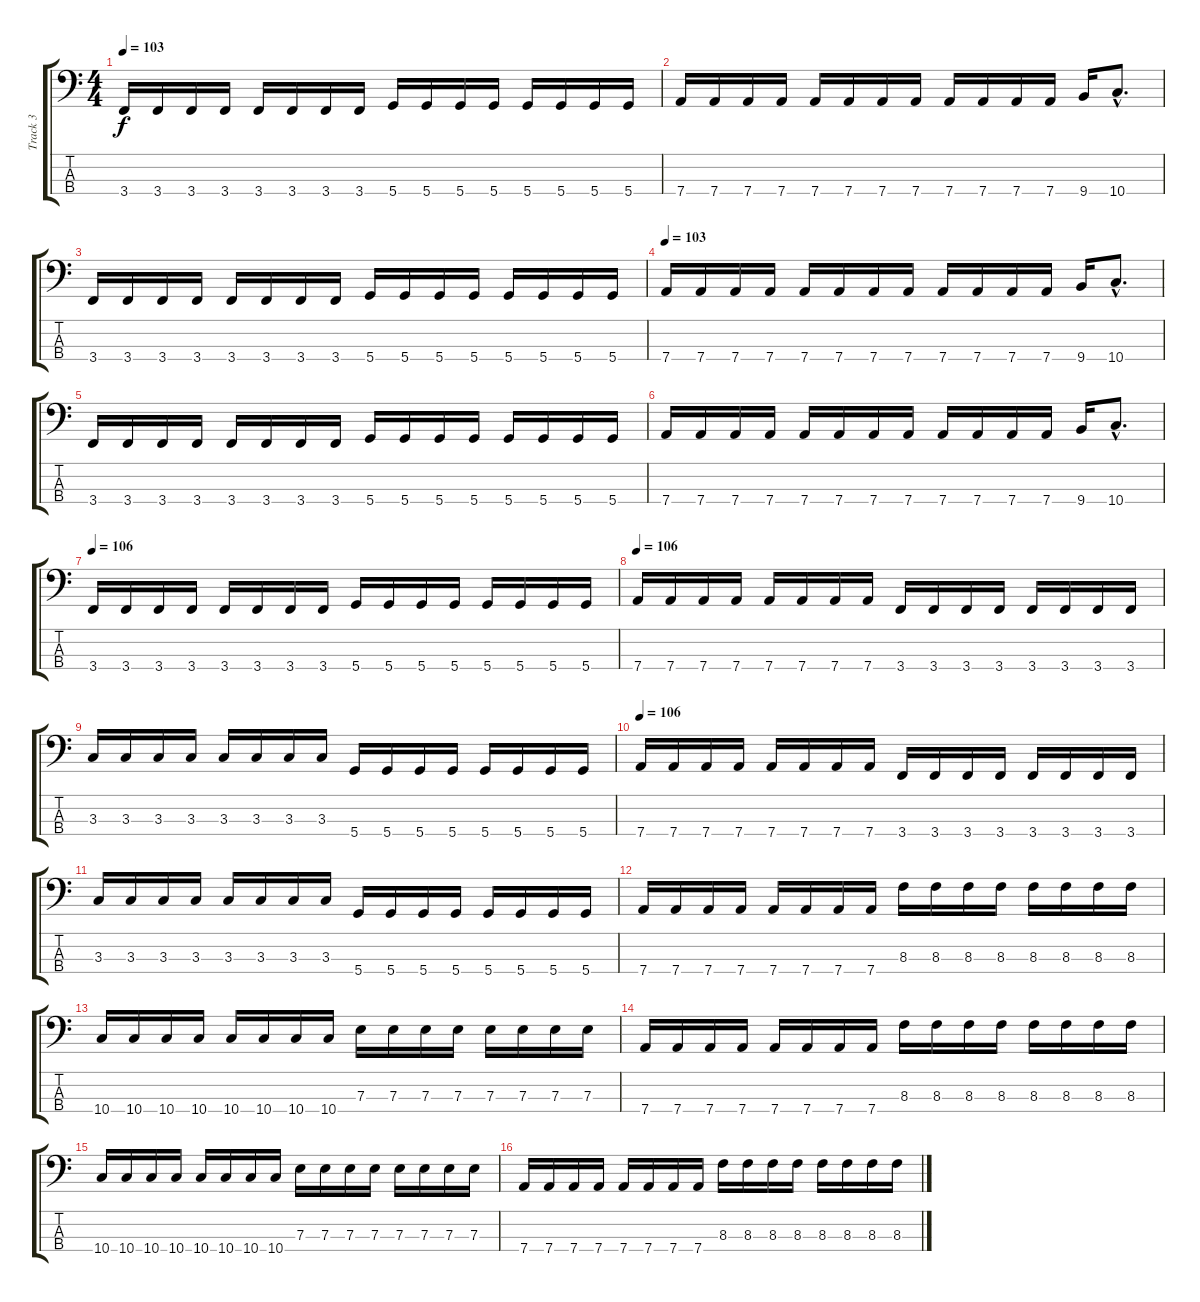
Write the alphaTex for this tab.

\track ("Track 3" "Track 3") {instrument electricbasspick}
\staff {score tabs}
\tuning (G2 D2 A1 D1) {hide}
\ts (4 4)
\tempo 103
\clef f4
\ks c
3.4.16{dy f} 3.4.16 3.4.16 3.4.16 3.4.16 3.4.16 3.4.16 3.4.16 5.4.16 5.4.16 5.4.16 5.4.16 5.4.16 5.4.16 5.4.16 5.4.16 |
7.4.16 7.4.16 7.4.16 7.4.16 7.4.16 7.4.16 7.4.16 7.4.16 7.4.16 7.4.16 7.4.16 7.4.16 9.4.16 10.4{hac}.8{d} |
3.4.16 3.4.16 3.4.16 3.4.16 3.4.16 3.4.16 3.4.16 3.4.16 5.4.16 5.4.16 5.4.16 5.4.16 5.4.16 5.4.16 5.4.16 5.4.16 |
\tempo 103
7.4.16 7.4.16 7.4.16 7.4.16 7.4.16 7.4.16 7.4.16 7.4.16 7.4.16 7.4.16 7.4.16 7.4.16 9.4.16 10.4{hac}.8{d} |
3.4.16 3.4.16 3.4.16 3.4.16 3.4.16 3.4.16 3.4.16 3.4.16 5.4.16 5.4.16 5.4.16 5.4.16 5.4.16 5.4.16 5.4.16 5.4.16 |
7.4.16 7.4.16 7.4.16 7.4.16 7.4.16 7.4.16 7.4.16 7.4.16 7.4.16 7.4.16 7.4.16 7.4.16 9.4.16 10.4{hac}.8{d} |
\tempo 106
3.4.16 3.4.16 3.4.16 3.4.16 3.4.16 3.4.16 3.4.16 3.4.16 5.4.16 5.4.16 5.4.16 5.4.16 5.4.16 5.4.16 5.4.16 5.4.16 |
\tempo 106
7.4.16 7.4.16 7.4.16 7.4.16 7.4.16 7.4.16 7.4.16 7.4.16 3.4.16 3.4.16 3.4.16 3.4.16 3.4.16 3.4.16 3.4.16 3.4.16 |
3.3.16 3.3.16 3.3.16 3.3.16 3.3.16 3.3.16 3.3.16 3.3.16 5.4.16 5.4.16 5.4.16 5.4.16 5.4.16 5.4.16 5.4.16 5.4.16 |
\tempo 106
7.4.16 7.4.16 7.4.16 7.4.16 7.4.16 7.4.16 7.4.16 7.4.16 3.4.16 3.4.16 3.4.16 3.4.16 3.4.16 3.4.16 3.4.16 3.4.16 |
3.3.16 3.3.16 3.3.16 3.3.16 3.3.16 3.3.16 3.3.16 3.3.16 5.4.16 5.4.16 5.4.16 5.4.16 5.4.16 5.4.16 5.4.16 5.4.16 |
7.4.16 7.4.16 7.4.16 7.4.16 7.4.16 7.4.16 7.4.16 7.4.16 8.3.16 8.3.16 8.3.16 8.3.16 8.3.16 8.3.16 8.3.16 8.3.16 |
10.4.16 10.4.16 10.4.16 10.4.16 10.4.16 10.4.16 10.4.16 10.4.16 7.3.16 7.3.16 7.3.16 7.3.16 7.3.16 7.3.16 7.3.16 7.3.16 |
7.4.16 7.4.16 7.4.16 7.4.16 7.4.16 7.4.16 7.4.16 7.4.16 8.3.16 8.3.16 8.3.16 8.3.16 8.3.16 8.3.16 8.3.16 8.3.16 |
10.4.16 10.4.16 10.4.16 10.4.16 10.4.16 10.4.16 10.4.16 10.4.16 7.3.16 7.3.16 7.3.16 7.3.16 7.3.16 7.3.16 7.3.16 7.3.16 |
7.4.16 7.4.16 7.4.16 7.4.16 7.4.16 7.4.16 7.4.16 7.4.16 8.3.16 8.3.16 8.3.16 8.3.16 8.3.16 8.3.16 8.3.16 8.3.16
